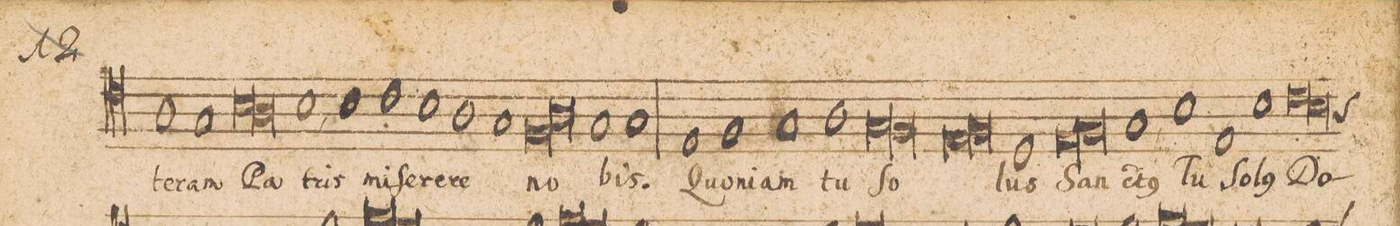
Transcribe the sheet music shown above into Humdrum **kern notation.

**kern	**text
*I"[TENOR.]	*
*clefC4	*
*k[]	*
*met(c|)	*
*M2/1	*
1A	-te-
=109-	=109-
1G	-ram
*lig	*
1B	Pa-
=110-	=110-
1A	.
*Xlig	*
1B,	-tris
=111-	=111-
1B	mi-
1c	-ſe-
=112-	=112-
1B	-re-
1A	-re
=113-	=113-
1G	.
*lig	*
1F	no-
=114-	=114-
1A	.
*Xlig	*
1G	.
=115-	=115-
1G	-bis.
1E	Quo-
=116-	=116-
1F	-ni-
1G	-am
=117-	=117-
1A	tu
*lig	*
1G	ſo-
=118-	=118-
1F	.
*Xlig	*
*lig	*
1E	.
=119-	=119-
1F	.
*Xlig	*
1D	lus
=120-	=120-
*lig	*
1E	ſan-
1F	.
*Xlig	*
=121-	=121-
1G,	-ct(us)
1B	Tu
=122-	=122-
1E	ſo-
1B	-l(us)
=123-	=123-
*lig	*
1c	Do-
*custos:A	*
1B	.
*Xlig	*
=124-	=124-
*-	*-
